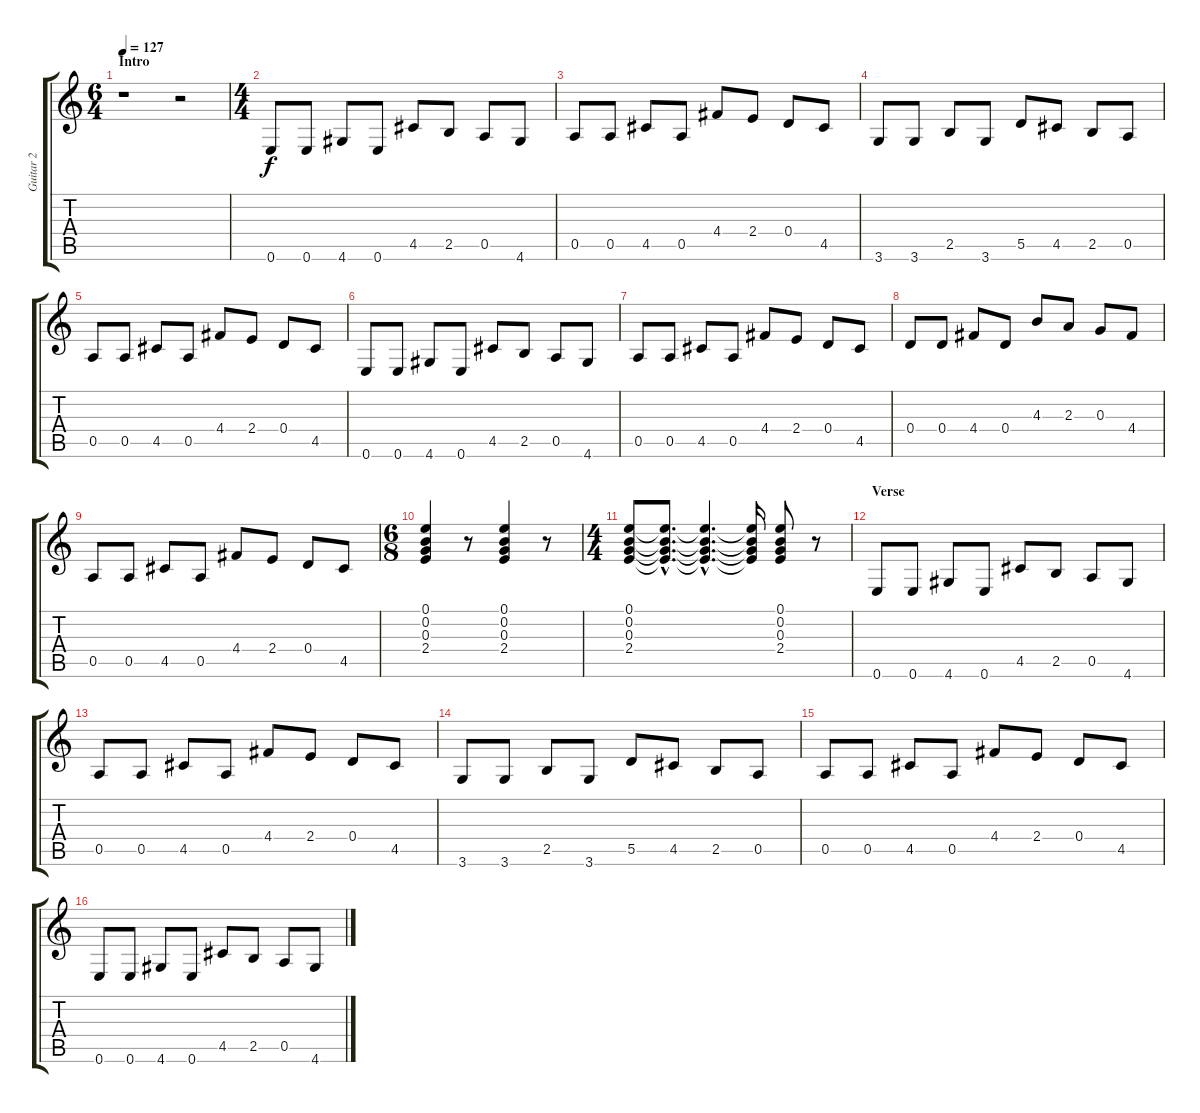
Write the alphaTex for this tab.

\track ("Guitar 2" "Guitar 2") {instrument electricguitarclean}
\staff {score tabs}
\tuning (E4 B3 G3 D3 A2 E2) {hide}
\ts (6 4)
\section ("" "Intro")
\tempo 127
\clef g2
\ks c
r.1{dy f instrument electricguitarclean} r.2 |
\ts (4 4)
0.6.8 0.6.8 4.6.8 0.6.8 4.5.8 2.5.8 0.5.8 4.6.8 |
0.5.8 0.5.8 4.5.8 0.5.8 4.4.8 2.4.8 0.4.8 4.5.8 |
3.6.8 3.6.8 2.5.8 3.6.8 5.5.8 4.5.8 2.5.8 0.5.8 |
0.5.8 0.5.8 4.5.8 0.5.8 4.4.8 2.4.8 0.4.8 4.5.8 |
0.6.8 0.6.8 4.6.8 0.6.8 4.5.8 2.5.8 0.5.8 4.6.8 |
0.5.8 0.5.8 4.5.8 0.5.8 4.4.8 2.4.8 0.4.8 4.5.8 |
0.4.8 0.4.8 4.4.8 0.4.8 4.3.8 2.3.8 0.3.8 4.4.8 |
0.5.8 0.5.8 4.5.8 0.5.8 4.4.8 2.4.8 0.4.8 4.5.8 |
\ts (6 8)
(0.1 0.2 0.3 2.4).4{instrument overdrivenguitar} r.8 (0.1 0.2 0.3 2.4).4 r.8 |
\ts (4 4)
(0.1 0.2 0.3 2.4).8 (0.1{hac t} 0.2{hac t} 0.3{hac t} 2.4{hac t}).8{d} (0.1{hac t} 0.2{hac t} 0.3{hac t} 2.4{hac t}).4{d} (0.1{t} 0.2{t} 0.3{t} 2.4{t}).16 (0.1 0.2 0.3 2.4).8 r.8 |
\section ("" "Verse")
0.6.8{instrument electricguitarclean} 0.6.8 4.6.8 0.6.8 4.5.8 2.5.8 0.5.8 4.6.8 |
0.5.8 0.5.8 4.5.8 0.5.8 4.4.8 2.4.8 0.4.8 4.5.8 |
3.6.8 3.6.8 2.5.8 3.6.8 5.5.8 4.5.8 2.5.8 0.5.8 |
0.5.8 0.5.8 4.5.8 0.5.8 4.4.8 2.4.8 0.4.8 4.5.8 |
0.6.8 0.6.8 4.6.8 0.6.8 4.5.8 2.5.8 0.5.8 4.6.8
